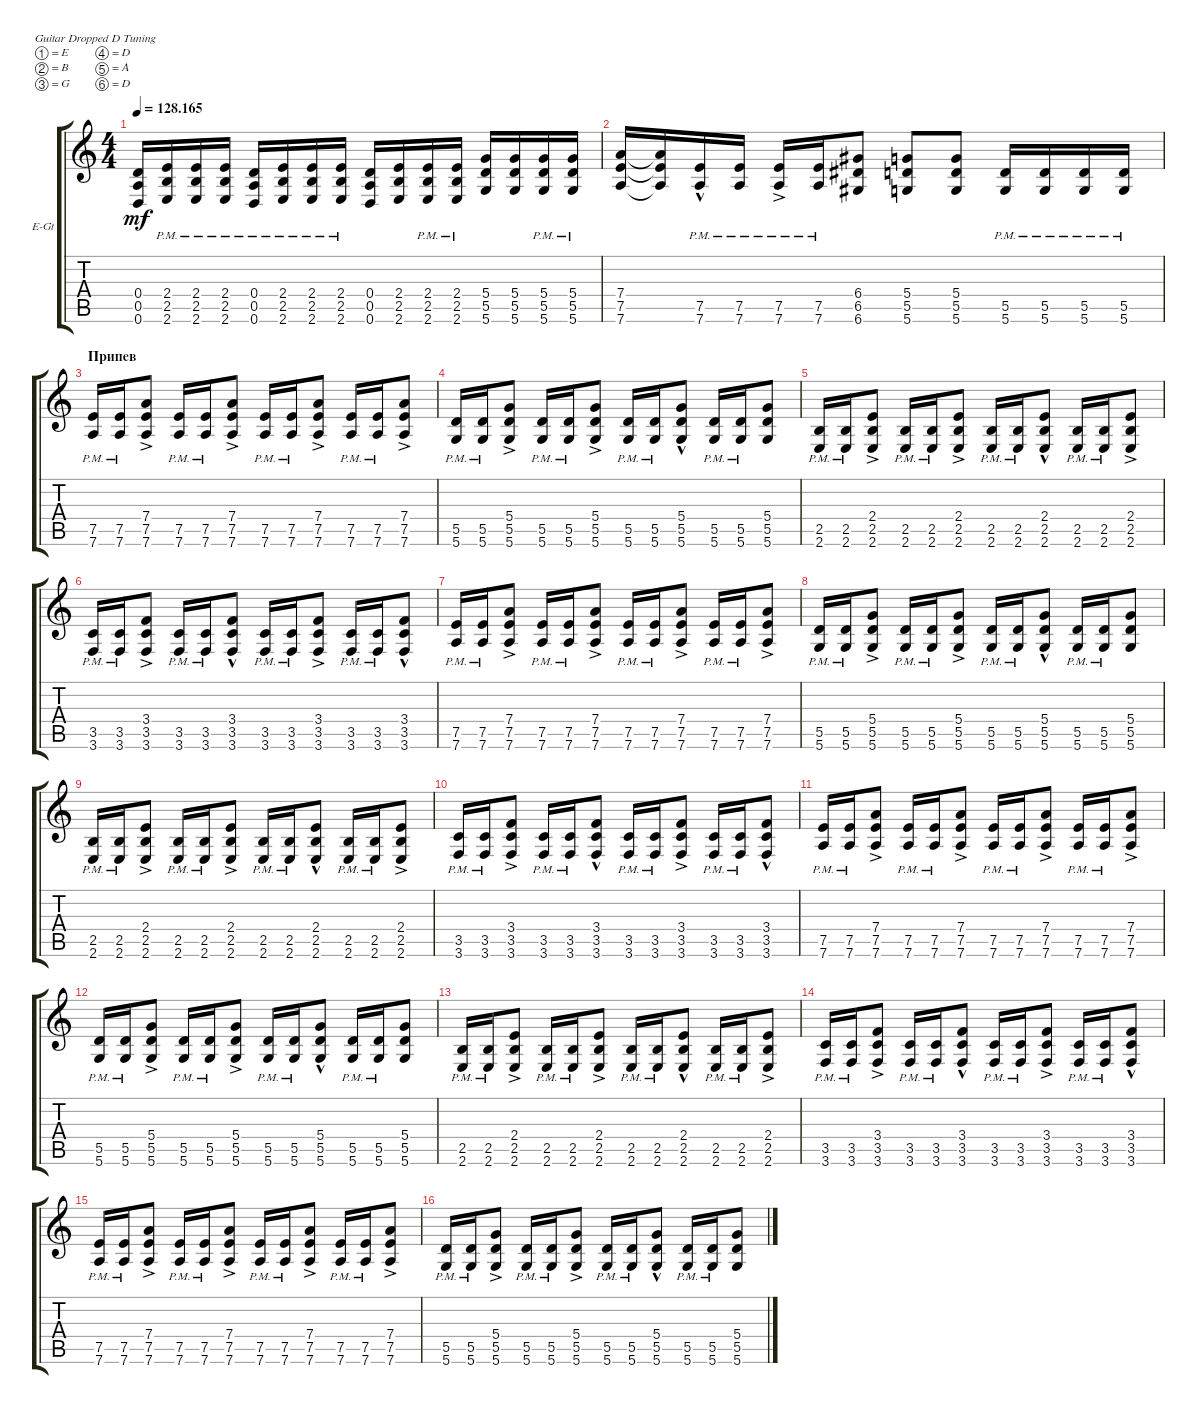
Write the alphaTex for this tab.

\defaultSystemsLayout 4
\bracketExtendMode groupsimilarinstruments
\firstSystemTrackNameOrientation horizontal
\otherSystemsTrackNameOrientation horizontal
\track ("Яков" "E-Gt") {instrument electricguitarclean}
\staff {score tabs}
\tuning (E4 B3 G3 D3 A2 D2)
\ts (4 4)
\tempo
128.165
\accidentals auto
\clef g2
\ottava regular
\simile none
\ks c
(0.6 0.5 0.4).16{dy mf} (2.6{pm} 2.5{pm} 2.4{pm}).16 (2.6{pm} 2.5{pm} 2.4{pm}).16 (2.6{pm} 2.5{pm} 2.4{pm}).16 (0.6{pm} 0.5{pm} 0.4{pm}).16 (2.6{pm} 2.5{pm} 2.4{pm}).16 (2.6{pm} 2.5{pm} 2.4{pm}).16 (2.6{pm} 2.5{pm} 2.4{pm}).16 (0.6 0.5 0.4).16 (2.6 2.5 2.4).16 (2.6{pm} 2.5{pm} 2.4{pm}).16 (2.6{pm} 2.5{pm} 2.4{pm}).16 (5.6 5.5 5.4).16 (5.6 5.5 5.4).16 (5.6{pm} 5.5{pm} 5.4{pm}).16 (5.6{pm} 5.5{pm} 5.4{pm}).16 |
(7.6 7.5 7.4).16 (7.6{t} 7.5{t} 7.4{t}).16 (7.6{hac pm} 7.5{hac pm}).16 (7.6{pm} 7.5{pm}).16 (7.6{ac pm} 7.5{ac pm}).16 (7.6{pm} 7.5{pm}).16 (6.6 6.5 6.4).8 (5.6 5.5 5.4).8 (5.4 5.5 5.6).8 (5.6{pm} 5.5{pm}).16 (5.6{pm} 5.5{pm}).16 (5.6{pm} 5.5{pm}).16 (5.6{pm} 5.5{pm}).16 |
\section ("" "Припев")
(7.6{pm} 7.5{pm}).16 (7.6{pm} 7.5{pm}).16 (7.6{ac} 7.5{ac} 7.4{ac}).8 (7.6{pm} 7.5{pm}).16 (7.6{pm} 7.5{pm}).16 (7.6{ac} 7.5{ac} 7.4{ac}).8 (7.6{pm} 7.5{pm}).16 (7.6{pm} 7.5{pm}).16 (7.6{ac} 7.5{ac} 7.4{ac}).8 (7.6{pm} 7.5{pm}).16 (7.6{pm} 7.5{pm}).16 (7.6{ac} 7.5{ac} 7.4{ac}).8 |
(5.6{pm} 5.5{pm}).16 (5.6{pm} 5.5{pm}).16 (5.4{ac} 5.5{ac} 5.6{ac}).8 (5.6{pm} 5.5{pm}).16 (5.6{pm} 5.5{pm}).16 (5.4{ac} 5.5{ac} 5.6{ac}).8 (5.6{pm} 5.5{pm}).16 (5.6{pm} 5.5{pm}).16 (5.4{hac} 5.5{hac} 5.6{hac}).8 (5.6{pm} 5.5{pm}).16 (5.6{pm} 5.5{pm}).16 (5.4 5.5 5.6).8 |
(2.6{pm} 2.5{pm}).16 (2.6{pm} 2.5{pm}).16 (2.4{ac} 2.5{ac} 2.6{ac}).8 (2.6{pm} 2.5{pm}).16 (2.6{pm} 2.5{pm}).16 (2.4{ac} 2.5{ac} 2.6{ac}).8 (2.6{pm} 2.5{pm}).16 (2.6{pm} 2.5{pm}).16 (2.4{hac} 2.5{hac} 2.6{hac}).8 (2.6{pm} 2.5{pm}).16 (2.6{pm} 2.5{pm}).16 (2.4{ac} 2.5{ac} 2.6{ac}).8 |
(3.6{pm} 3.5{pm}).16 (3.6{pm} 3.5{pm}).16 (3.6{ac} 3.5{ac} 3.4{ac}).8 (3.6{pm} 3.5{pm}).16 (3.6{pm} 3.5{pm}).16 (3.6{hac} 3.5{hac} 3.4{hac}).8 (3.6{pm} 3.5{pm}).16 (3.6{pm} 3.5{pm}).16 (3.6{ac} 3.5{ac} 3.4{ac}).8 (3.6{pm} 3.5{pm}).16 (3.6{pm} 3.5{pm}).16 (3.6{hac} 3.5{hac} 3.4{hac}).8 |
(7.6{pm} 7.5{pm}).16 (7.6{pm} 7.5{pm}).16 (7.6{ac} 7.5{ac} 7.4{ac}).8 (7.6{pm} 7.5{pm}).16 (7.6{pm} 7.5{pm}).16 (7.6{ac} 7.5{ac} 7.4{ac}).8 (7.6{pm} 7.5{pm}).16 (7.6{pm} 7.5{pm}).16 (7.6{ac} 7.5{ac} 7.4{ac}).8 (7.6{pm} 7.5{pm}).16 (7.6{pm} 7.5{pm}).16 (7.6{ac} 7.5{ac} 7.4{ac}).8 |
(5.6{pm} 5.5{pm}).16 (5.6{pm} 5.5{pm}).16 (5.4{ac} 5.5{ac} 5.6{ac}).8 (5.6{pm} 5.5{pm}).16 (5.6{pm} 5.5{pm}).16 (5.4{ac} 5.5{ac} 5.6{ac}).8 (5.6{pm} 5.5{pm}).16 (5.6{pm} 5.5{pm}).16 (5.4{hac} 5.5{hac} 5.6{hac}).8 (5.6{pm} 5.5{pm}).16 (5.6{pm} 5.5{pm}).16 (5.4 5.5 5.6).8 |
(2.6{pm} 2.5{pm}).16 (2.6{pm} 2.5{pm}).16 (2.4{ac} 2.5{ac} 2.6{ac}).8 (2.6{pm} 2.5{pm}).16 (2.6{pm} 2.5{pm}).16 (2.4{ac} 2.5{ac} 2.6{ac}).8 (2.6{pm} 2.5{pm}).16 (2.6{pm} 2.5{pm}).16 (2.4{hac} 2.5{hac} 2.6{hac}).8 (2.6{pm} 2.5{pm}).16 (2.6{pm} 2.5{pm}).16 (2.4{ac} 2.5{ac} 2.6{ac}).8 |
(3.6{pm} 3.5{pm}).16 (3.6{pm} 3.5{pm}).16 (3.6{ac} 3.5{ac} 3.4{ac}).8 (3.6{pm} 3.5{pm}).16 (3.6{pm} 3.5{pm}).16 (3.6{hac} 3.5{hac} 3.4{hac}).8 (3.6{pm} 3.5{pm}).16 (3.6{pm} 3.5{pm}).16 (3.6{ac} 3.5{ac} 3.4{ac}).8 (3.6{pm} 3.5{pm}).16 (3.6{pm} 3.5{pm}).16 (3.6{hac} 3.5{hac} 3.4{hac}).8 |
(7.6{pm} 7.5{pm}).16 (7.6{pm} 7.5{pm}).16 (7.6{ac} 7.5{ac} 7.4{ac}).8 (7.6{pm} 7.5{pm}).16 (7.6{pm} 7.5{pm}).16 (7.6{ac} 7.5{ac} 7.4{ac}).8 (7.6{pm} 7.5{pm}).16 (7.6{pm} 7.5{pm}).16 (7.6{ac} 7.5{ac} 7.4{ac}).8 (7.6{pm} 7.5{pm}).16 (7.6{pm} 7.5{pm}).16 (7.6{ac} 7.5{ac} 7.4{ac}).8 |
(5.6{pm} 5.5{pm}).16 (5.6{pm} 5.5{pm}).16 (5.4{ac} 5.5{ac} 5.6{ac}).8 (5.6{pm} 5.5{pm}).16 (5.6{pm} 5.5{pm}).16 (5.4{ac} 5.5{ac} 5.6{ac}).8 (5.6{pm} 5.5{pm}).16 (5.6{pm} 5.5{pm}).16 (5.4{hac} 5.5{hac} 5.6{hac}).8 (5.6{pm} 5.5{pm}).16 (5.6{pm} 5.5{pm}).16 (5.4 5.5 5.6).8 |
(2.6{pm} 2.5{pm}).16 (2.6{pm} 2.5{pm}).16 (2.4{ac} 2.5{ac} 2.6{ac}).8 (2.6{pm} 2.5{pm}).16 (2.6{pm} 2.5{pm}).16 (2.4{ac} 2.5{ac} 2.6{ac}).8 (2.6{pm} 2.5{pm}).16 (2.6{pm} 2.5{pm}).16 (2.4{hac} 2.5{hac} 2.6{hac}).8 (2.6{pm} 2.5{pm}).16 (2.6{pm} 2.5{pm}).16 (2.4{ac} 2.5{ac} 2.6{ac}).8 |
(3.6{pm} 3.5{pm}).16 (3.6{pm} 3.5{pm}).16 (3.6{ac} 3.5{ac} 3.4{ac}).8 (3.6{pm} 3.5{pm}).16 (3.6{pm} 3.5{pm}).16 (3.6{hac} 3.5{hac} 3.4{hac}).8 (3.6{pm} 3.5{pm}).16 (3.6{pm} 3.5{pm}).16 (3.6{ac} 3.5{ac} 3.4{ac}).8 (3.6{pm} 3.5{pm}).16 (3.6{pm} 3.5{pm}).16 (3.6{hac} 3.5{hac} 3.4{hac}).8 |
(7.6{pm} 7.5{pm}).16 (7.6{pm} 7.5{pm}).16 (7.6{ac} 7.5{ac} 7.4{ac}).8 (7.6{pm} 7.5{pm}).16 (7.6{pm} 7.5{pm}).16 (7.6{ac} 7.5{ac} 7.4{ac}).8 (7.6{pm} 7.5{pm}).16 (7.6{pm} 7.5{pm}).16 (7.6{ac} 7.5{ac} 7.4{ac}).8 (7.6{pm} 7.5{pm}).16 (7.6{pm} 7.5{pm}).16 (7.6{ac} 7.5{ac} 7.4{ac}).8 |
(5.6{pm} 5.5{pm}).16 (5.6{pm} 5.5{pm}).16 (5.4{ac} 5.5{ac} 5.6{ac}).8 (5.6{pm} 5.5{pm}).16 (5.6{pm} 5.5{pm}).16 (5.4{ac} 5.5{ac} 5.6{ac}).8 (5.6{pm} 5.5{pm}).16 (5.6{pm} 5.5{pm}).16 (5.4{hac} 5.5{hac} 5.6{hac}).8 (5.6{pm} 5.5{pm}).16 (5.6{pm} 5.5{pm}).16 (5.4 5.5 5.6).8
